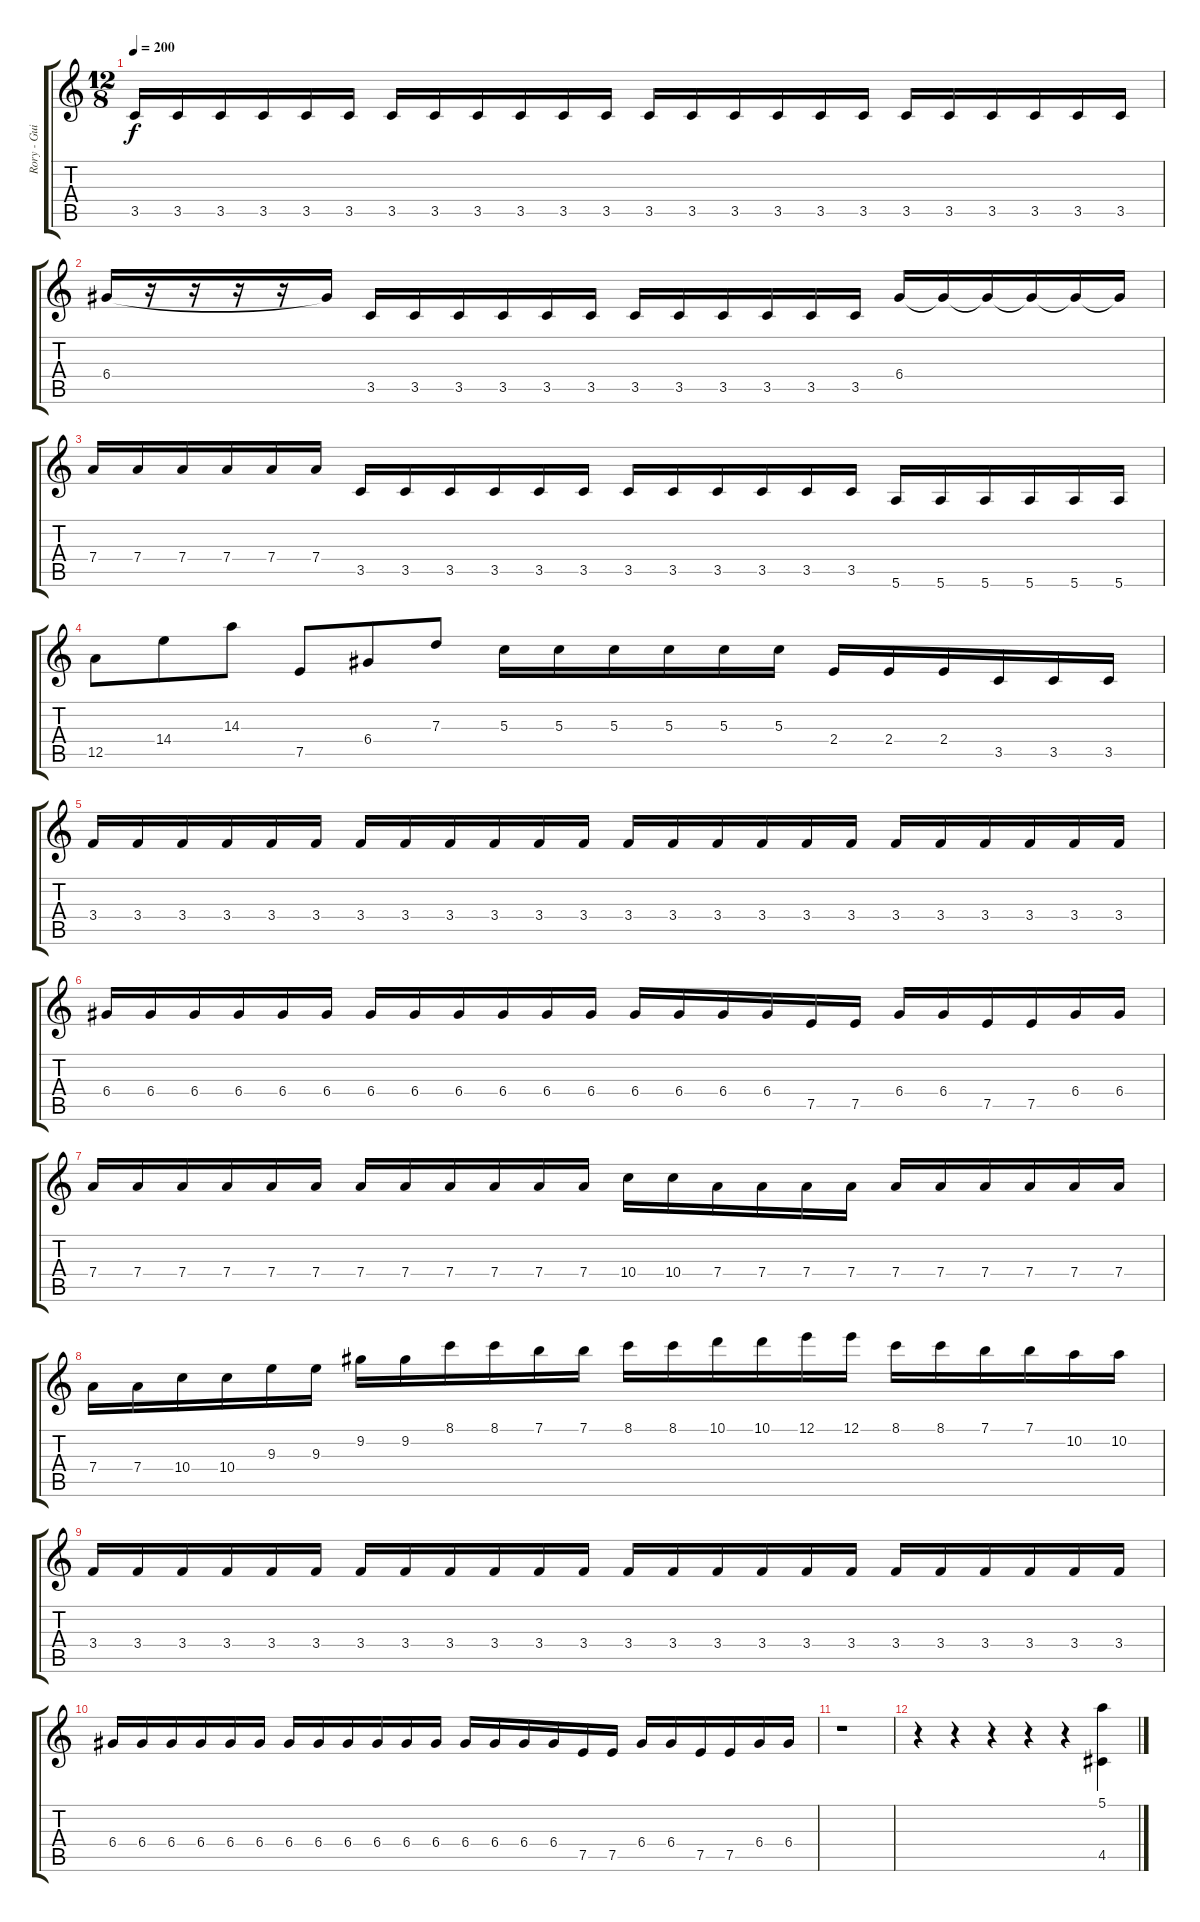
\track ("Rory - Guitar" "Rory - Gui") {instrument distortionguitar}
\staff {score tabs}
\tuning (E4 B3 G3 D3 A2 E2) {hide}
\ts (12 8)
\tempo 200
\clef g2
\ks c
3.5.16{dy f} 3.5.16 3.5.16 3.5.16 3.5.16 3.5.16 3.5.16 3.5.16 3.5.16 3.5.16 3.5.16 3.5.16 3.5.16 3.5.16 3.5.16 3.5.16 3.5.16 3.5.16 3.5.16 3.5.16 3.5.16 3.5.16 3.5.16 3.5.16 |
6.4.16 r.16 r.16 r.16 r.16 6.4{t}.16 3.5.16 3.5.16 3.5.16 3.5.16 3.5.16 3.5.16 3.5.16 3.5.16 3.5.16 3.5.16 3.5.16 3.5.16 6.4.16 6.4{t}.16 6.4{t}.16 6.4{t}.16 6.4{t}.16 6.4{t}.16 |
7.4.16 7.4.16 7.4.16 7.4.16 7.4.16 7.4.16 3.5.16 3.5.16 3.5.16 3.5.16 3.5.16 3.5.16 3.5.16 3.5.16 3.5.16 3.5.16 3.5.16 3.5.16 5.6.16 5.6.16 5.6.16 5.6.16 5.6.16 5.6.16 |
12.5.8 14.4.8 14.3.8 7.5.8 6.4.8 7.3.8 5.3.16 5.3.16 5.3.16 5.3.16 5.3.16 5.3.16 2.4.16 2.4.16 2.4.16 3.5.16 3.5.16 3.5.16 |
3.4.16 3.4.16 3.4.16 3.4.16 3.4.16 3.4.16 3.4.16 3.4.16 3.4.16 3.4.16 3.4.16 3.4.16 3.4.16 3.4.16 3.4.16 3.4.16 3.4.16 3.4.16 3.4.16 3.4.16 3.4.16 3.4.16 3.4.16 3.4.16 |
6.4.16 6.4.16 6.4.16 6.4.16 6.4.16 6.4.16 6.4.16 6.4.16 6.4.16 6.4.16 6.4.16 6.4.16 6.4.16 6.4.16 6.4.16 6.4.16 7.5.16 7.5.16 6.4.16 6.4.16 7.5.16 7.5.16 6.4.16 6.4.16 |
7.4.16 7.4.16 7.4.16 7.4.16 7.4.16 7.4.16 7.4.16 7.4.16 7.4.16 7.4.16 7.4.16 7.4.16 10.4.16 10.4.16 7.4.16 7.4.16 7.4.16 7.4.16 7.4.16 7.4.16 7.4.16 7.4.16 7.4.16 7.4.16 |
7.4.16 7.4.16 10.4.16 10.4.16 9.3.16 9.3.16 9.2.16 9.2.16 8.1.16 8.1.16 7.1.16 7.1.16 8.1.16 8.1.16 10.1.16 10.1.16 12.1.16 12.1.16 8.1.16 8.1.16 7.1.16 7.1.16 10.2.16 10.2.16 |
3.4.16{instrument distortionguitar} 3.4.16 3.4.16 3.4.16 3.4.16 3.4.16 3.4.16 3.4.16 3.4.16 3.4.16 3.4.16 3.4.16 3.4.16 3.4.16 3.4.16 3.4.16 3.4.16 3.4.16 3.4.16 3.4.16 3.4.16 3.4.16 3.4.16 3.4.16 |
6.4.16 6.4.16 6.4.16 6.4.16 6.4.16 6.4.16 6.4.16 6.4.16 6.4.16 6.4.16 6.4.16 6.4.16 6.4.16 6.4.16 6.4.16 6.4.16 7.5.16 7.5.16 6.4.16 6.4.16 7.5.16 7.5.16 6.4.16 6.4.16 |
r.1 |
r.4 r.4 r.4 r.4 r.4 (5.1 4.5).4
